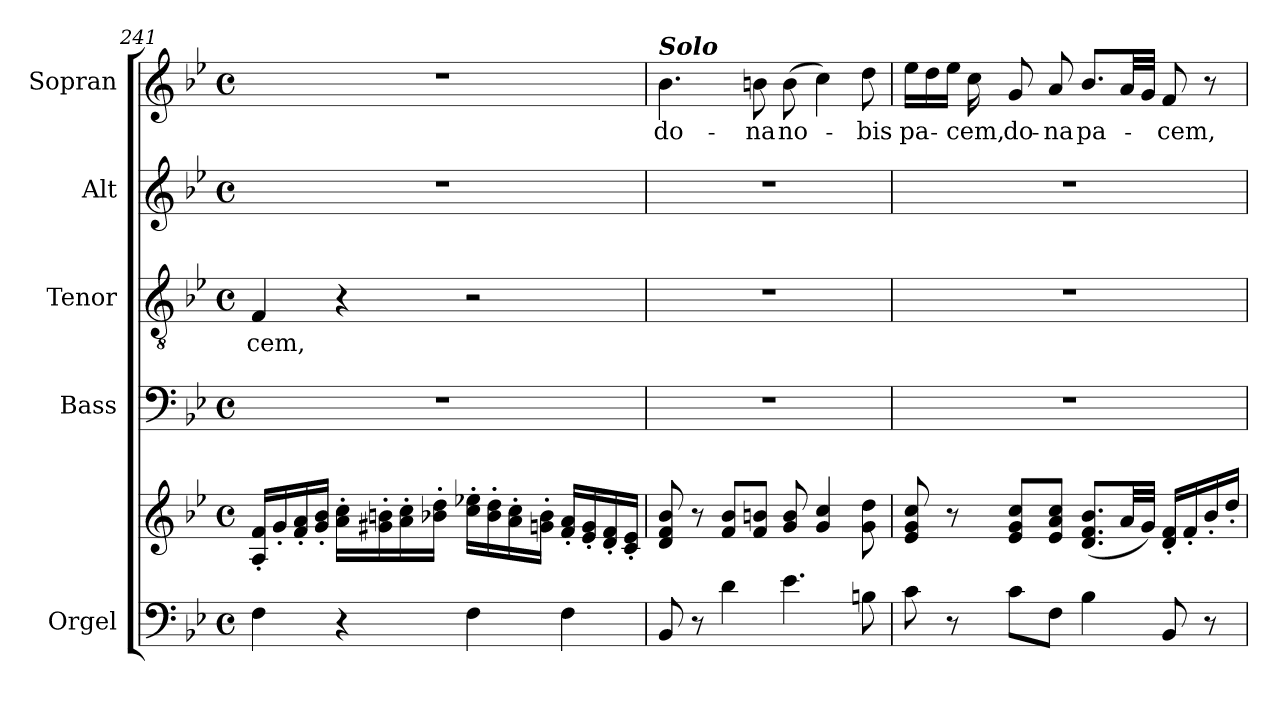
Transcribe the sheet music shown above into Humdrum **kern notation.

**kern	**kern	**kern	**kern	**text	**kern	**kern	**text
*part5	*part5	*part4	*part3	*part3	*part2	*part1	*part1
*staff6	*staff5	*staff4	*staff3	*staff3	*staff2	*staff1	*staff1
*I"Orgel	*	*I"Bass	*I"Tenor	*	*I"Alt	*I"Sopran	*
*I'Org.	*	*I'B.	*I'T.	*	*I'A.	*I'S.	*
*clefF4	*clefG2	*clefF4	*clefGv2	*	*clefG2	*clefG2	*
*k[b-e-]	*k[b-e-]	*k[b-e-]	*k[b-e-]	*	*k[b-e-]	*k[b-e-]	*
*B-:	*B-:	*B-:	*B-:	*	*B-:	*B-:	*
*M4/4	*M4/4	*M4/4	*M4/4	*	*M4/4	*M4/4	*
*met(c)	*met(c)	*met(c)	*met(c)	*	*met(c)	*met(c)	*
=241	=241	=241	=241	=241	=241	=241	=241
!	!	!	!	!LO:LY:b	!	!	!
4F\	16A/'< 16f/'<LL	1r	4F/	-cem,	1r	1r	.
.	16g'</	.	.	.	.	.	.
.	16f/'< 16a/'<	.	.	.	.	.	.
.	16g/'< 16b-/'<JJ	.	.	.	.	.	.
4r	16a\'> 16cc\'>LL	.	4r	.	.	.	.
.	16g#X\'> 16bn\'>	.	.	.	.	.	.
.	16a\'> 16cc\'>	.	.	.	.	.	.
.	16b-X\'> 16dd\'>JJ	.	.	.	.	.	.
4F\	16cc\'> 16ee-X\'>LL	.	2r	.	.	.	.
.	16b-\'> 16dd\'>	.	.	.	.	.	.
.	16a\'> 16cc\'>	.	.	.	.	.	.
.	16gn\'> 16b-\'>JJ	.	.	.	.	.	.
4F\	16f/'< 16a/'<LL	.	.	.	.	.	.
.	16e-/'< 16g/'<	.	.	.	.	.	.
.	16d/'< 16f/'<	.	.	.	.	.	.
.	16c/'< 16e-/'<JJ	.	.	.	.	.	.
=242	=242	=242	=242	=242	=242	=242	=242
!	!	!	!	!	!	!LO:TX:a:Bi:t=Solo	!
!	!	!	!	!	!	!	!LO:LY:b
8BB-/	8d/ 8f/ 8b-/	1r	1r	.	1r	4.b-\	do-
8r	8r	.	.	.	.	.	.
4d\	8f/ 8b-/L	.	.	.	.	.	.
!	!	!	!	!	!	!	!LO:LY:b
.	8f/ 8bn/J	.	.	.	.	8bn\	-na
!	!	!	!	!	!	!	!LO:LY:b
4.e-\	8g/ 8b/	.	.	.	.	(>8b\	no-
.	4g/ 4cc/	.	.	.	.	4cc\)	.
!	!	!	!	!	!	!	!LO:LY:b
8Bn\	8g\ 8dd\	.	.	.	.	8dd\	-bis
!!LO:PB:g=z
=243	=243	=243	=243	=243	=243	=243	=243
!	!	!	!	!	!	!	!LO:LY:b
8c\	8e-/ 8g/ 8cc/	1r	1r	.	1r	16ee-\LL	pa-
.	.	.	.	.	.	16dd\	.
8r	8r	.	.	.	.	16ee-\JJ	.
!	!	!	!	!	!	!	!LO:LY:b
.	.	.	.	.	.	16cc\	-cem,
!	!	!	!	!	!	!	!LO:LY:b
8c\L	8e-/ 8g/ 8cc/L	.	.	.	.	8g/	do-
!	!	!	!	!	!	!	!LO:LY:b
8F\J	8e-/ 8a/ 8cc/J	.	.	.	.	8a/	-na
!	!	!	!	!	!	!	!LO:LY:b
4B-\	(<8.d/ 8.f/ 8.b-/L	.	.	.	.	8.b-/L	pa-
.	32a/LL	.	.	.	.	32a/LL	.
.	32g/JJJ)	.	.	.	.	32g/JJJ	.
!	!	!	!	!	!	!	!LO:LY:b
8BB-/	16d/'< 16f/'<LL	.	.	.	.	8f/	-cem,
.	16f'</	.	.	.	.	.	.
8r	16b-'</	.	.	.	.	8r	.
.	16dd'</JJ	.	.	.	.	.	.
=	=	=	=	=	=	=	=
*-	*-	*-	*-	*-	*-	*-	*-
